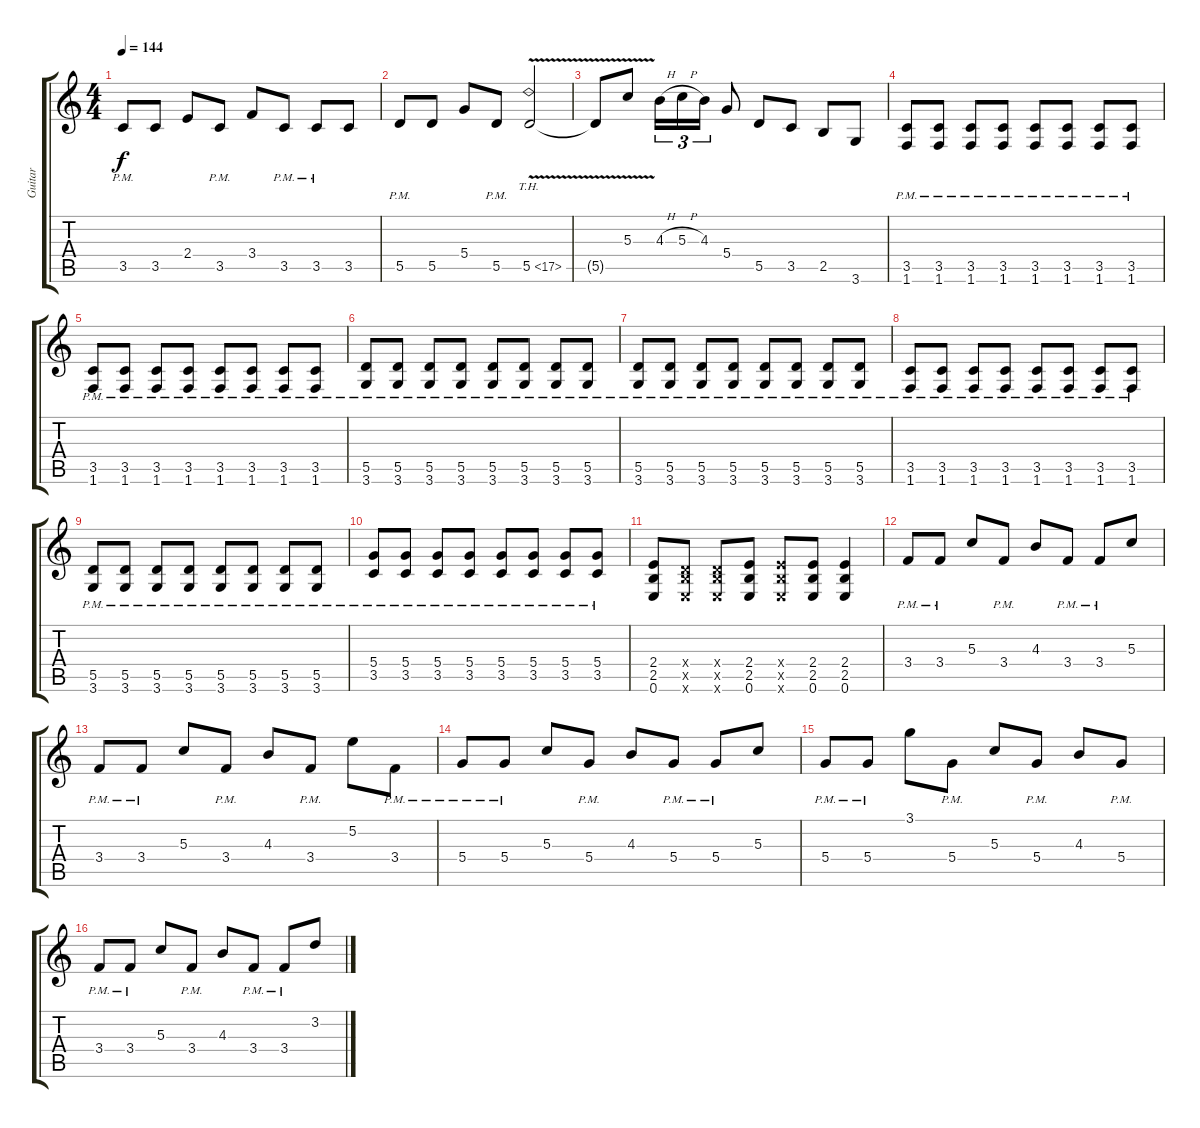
\track ("Guitar" "Guitar") {instrument distortionguitar}
\staff {score tabs}
\tuning (E4 B3 G3 D3 A2 E2) {hide}
\ts (4 4)
\tempo 144
\clef g2
\ks c
3.5{pm}.8{dy f} 3.5.8 2.4.8 3.5{pm}.8 3.4.8 3.5{pm}.8 3.5{pm}.8 3.5.8 |
5.5{pm}.8 5.5.8 5.4.8 5.5{pm}.8 5.5{th 12 v}.2 |
5.5{t}.8 5.3{v}.8 4.3{h}.16{tu (3 2)} 5.3{h}.16{tu (3 2)} 4.3.16{tu (3 2)} 5.4.8 5.5.8 3.5.8 2.5.8 3.6.8 |
(3.5{pm} 1.6{pm}).8{volume 11 instrument distortionguitar} (3.5{pm} 1.6{pm}).8 (3.5{pm} 1.6{pm}).8 (3.5{pm} 1.6{pm}).8 (3.5{pm} 1.6{pm}).8 (3.5{pm} 1.6{pm}).8 (3.5{pm} 1.6{pm}).8 (3.5{pm} 1.6{pm}).8 |
(3.5{pm} 1.6{pm}).8 (3.5{pm} 1.6{pm}).8 (3.5{pm} 1.6{pm}).8 (3.5{pm} 1.6{pm}).8 (3.5{pm} 1.6{pm}).8 (3.5{pm} 1.6{pm}).8 (3.5{pm} 1.6{pm}).8 (3.5{pm} 1.6{pm}).8 |
(5.5{pm} 3.6{pm}).8 (5.5{pm} 3.6{pm}).8 (5.5{pm} 3.6{pm}).8 (5.5{pm} 3.6{pm}).8 (5.5{pm} 3.6{pm}).8 (5.5{pm} 3.6{pm}).8 (5.5{pm} 3.6{pm}).8 (5.5{pm} 3.6{pm}).8 |
(5.5{pm} 3.6{pm}).8 (5.5{pm} 3.6{pm}).8 (5.5{pm} 3.6{pm}).8 (5.5{pm} 3.6{pm}).8 (5.5{pm} 3.6{pm}).8 (5.5{pm} 3.6{pm}).8 (5.5{pm} 3.6{pm}).8 (5.5{pm} 3.6{pm}).8 |
(3.5{pm} 1.6{pm}).8 (3.5{pm} 1.6{pm}).8 (3.5{pm} 1.6{pm}).8 (3.5{pm} 1.6{pm}).8 (3.5{pm} 1.6{pm}).8 (3.5{pm} 1.6{pm}).8 (3.5{pm} 1.6{pm}).8 (3.5{pm} 1.6{pm}).8 |
(5.5{pm} 3.6{pm}).8 (5.5{pm} 3.6{pm}).8 (5.5{pm} 3.6{pm}).8 (5.5{pm} 3.6{pm}).8 (5.5{pm} 3.6{pm}).8 (5.5{pm} 3.6{pm}).8 (5.5{pm} 3.6{pm}).8 (5.5{pm} 3.6{pm}).8 |
(5.4{pm} 3.5{pm}).8 (5.4{pm} 3.5{pm}).8 (5.4{pm} 3.5{pm}).8 (5.4{pm} 3.5{pm}).8 (5.4{pm} 3.5{pm}).8 (5.4{pm} 3.5{pm}).8 (5.4{pm} 3.5{pm}).8 (5.4{pm} 3.5{pm}).8 |
(2.4 2.5 0.6).8 (0.4{x} 2.5{x} 0.6{x}).8 (0.4{x} 2.5{x} 0.6{x}).8 (2.4 2.5 0.6).8 (2.4{x} 2.5{x} 0.6{x}).8 (2.4 2.5 0.6).8 (2.4 2.5 0.6).4 |
3.4{pm}.8 3.4{pm}.8 5.3.8 3.4{pm}.8 4.3.8 3.4{pm}.8 3.4{pm}.8 5.3.8 |
3.4{pm}.8 3.4{pm}.8 5.3.8 3.4{pm}.8 4.3.8 3.4{pm}.8 5.2.8 3.4{pm}.8 |
5.4{pm}.8 5.4{pm}.8 5.3.8 5.4{pm}.8 4.3.8 5.4{pm}.8 5.4{pm}.8 5.3.8 |
5.4{pm}.8 5.4{pm}.8 3.1.8 5.4{pm}.8 5.3.8 5.4{pm}.8 4.3.8 5.4{pm}.8 |
3.4{pm}.8 3.4{pm}.8 5.3.8 3.4{pm}.8 4.3.8 3.4{pm}.8 3.4{pm}.8 3.2.8
